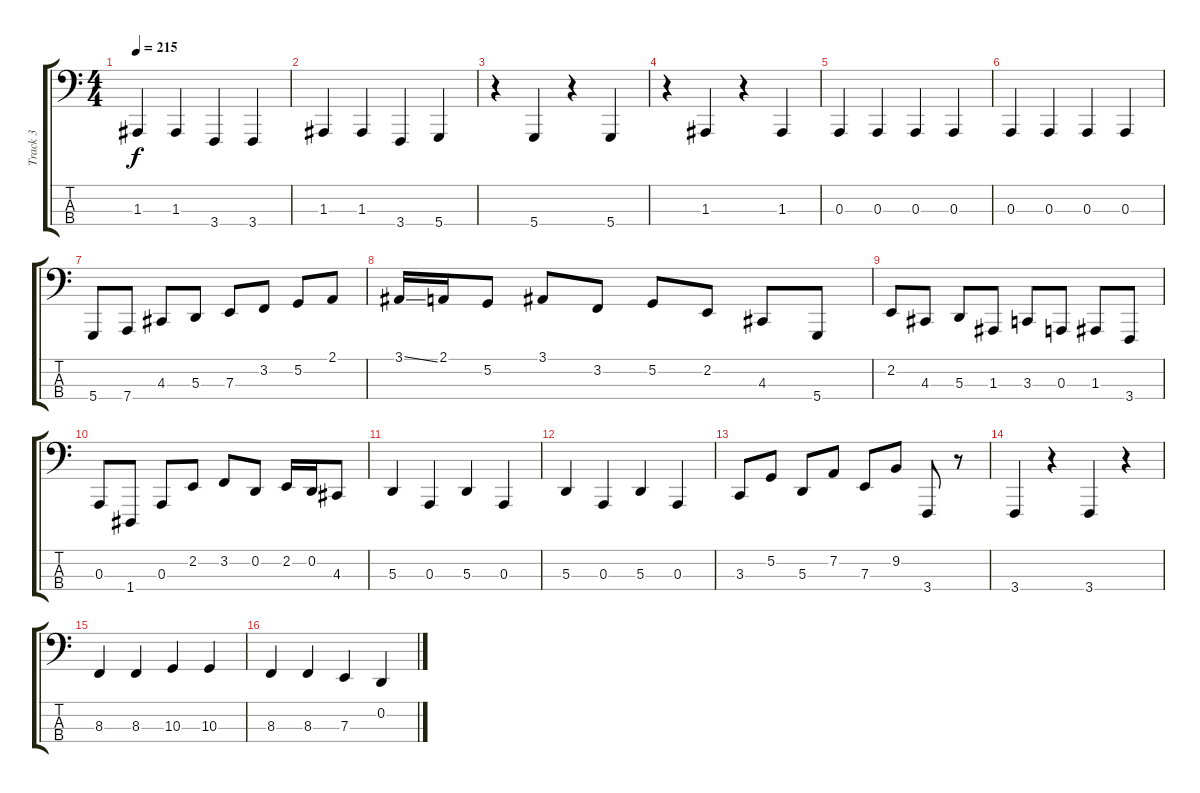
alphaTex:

\track ("Track 3" "Track 3") {instrument tuba}
\staff {score tabs}
\tuning (G2 D2 A1 D1) {hide}
\ts (4 4)
\tempo 215
\clef f4
\ks c
1.3.4{dy f} 1.3.4 3.4.4 3.4.4 |
1.3.4 1.3.4 3.4.4 5.4.4 |
r.4 5.4.4 r.4 5.4.4 |
r.4 1.3.4 r.4 1.3.4 |
0.3.4 0.3.4 0.3.4 0.3.4 |
0.3.4 0.3.4 0.3.4 0.3.4 |
5.4.8 7.4.8 4.3.8 5.3.8 7.3.8 3.2.8 5.2.8 2.1.8 |
3.1{ss}.16 2.1.16 5.2.8 3.1.8 3.2.8 5.2.8 2.2.8 4.3.8 5.4.8 |
2.2.8 4.3.8 5.3.8 1.3.8 3.3.8 0.3.8 1.3.8 3.4.8 |
0.3.8 1.4.8 0.3.8 2.2.8 3.2.8 0.2.8 2.2.16 0.2.16 4.3.8 |
5.3.4 0.3.4 5.3.4 0.3.4 |
5.3.4 0.3.4 5.3.4 0.3.4 |
3.3.8 5.2.8 5.3.8 7.2.8 7.3.8 9.2.8 3.4.8 r.8 |
3.4.4 r.4 3.4.4 r.4 |
8.3.4 8.3.4 10.3.4 10.3.4 |
8.3.4 8.3.4 7.3.4 0.2.4
